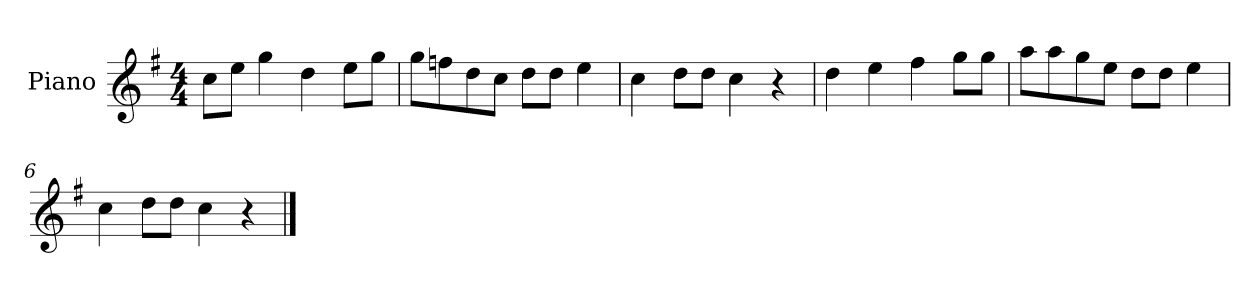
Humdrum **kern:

**kern
*part1
*staff1
*I"Piano
*I'P-no
*clefG2
*k[f#]
*M4/4
*MM90
=1
8cc\L
8ee\J
4gg\
4dd\
8ee\L
8gg\J
=2
8gg\L
8ffn\
8dd\
8cc\J
8dd\L
8dd\J
4ee\
=3
4cc\
8dd\L
8dd\J
4cc\
4r
=4
4dd\
4ee\
4ff#\
8gg\L
8gg\J
=5
8aa\L
8aa\
8gg\
8ee\J
8dd\L
8dd\J
4ee\
=6
4cc\
8dd\L
8dd\J
4cc\
4r
==
*-
